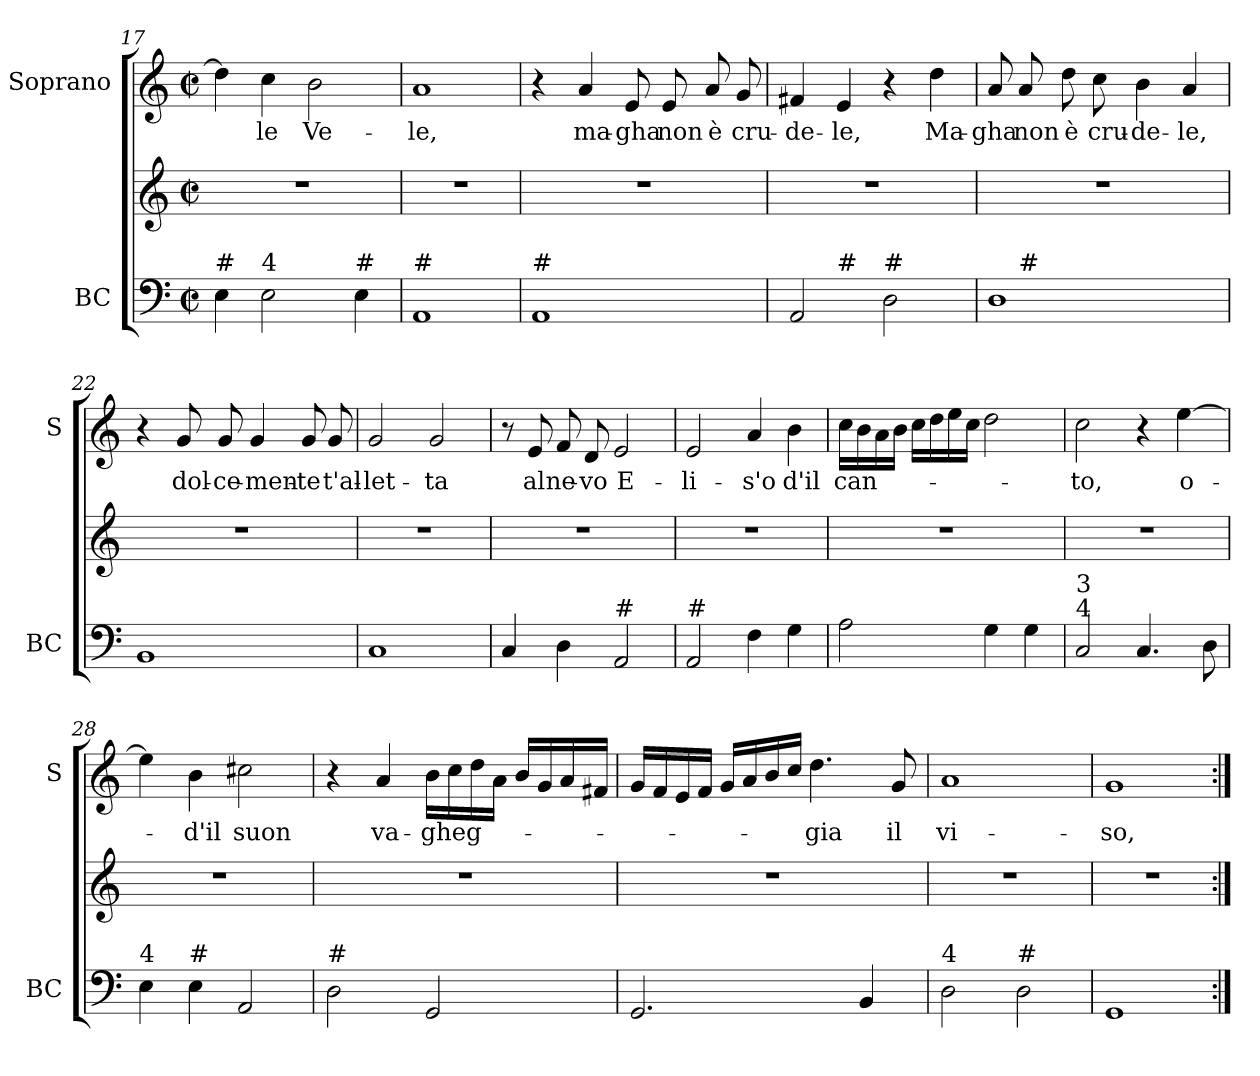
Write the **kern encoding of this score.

**kern	**kern	**kern	**text
*part2	*part2	*part1	*part1
*staff3	*staff2	*staff1	*staff1
*I"BC	*	*I"Soprano	*
*I'BC	*	*I'S	*
*clefF4	*clefG2	*clefG2	*
*k[]	*k[]	*k[]	*
*C:	*C:	*C:	*
*M2/2	*M2/2	*M2/2	*
*met(c|)	*met(c|)	*met(c|)	*
=17	=17	=17	=17
!LO:TX:a:t=#	!	!	!
4E\	1r	4dd\]	.
!LO:TX:a:t=4	!	!	!
!	!	!	!LO:LY:b
2E\	.	4cc\	le
!	!	!	!LO:LY:b
.	.	2b\	Ve-
!LO:TX:a:t=#	!	!	!
4E\	.	.	.
=18	=18	=18	=18
!LO:TX:a:t=#	!	!	!
!	!	!	!LO:LY:b
1AA	1r	1a	-le,
=19	=19	=19	=19
!LO:TX:a:t=#	!	!	!
1AA	1r	4r	.
!	!	!	!LO:LY:b
.	.	4a/	ma-
!	!	!	!LO:LY:b
.	.	8e/	-gha
!	!	!	!LO:LY:b
.	.	8e/	non
!	!	!	!LO:LY:b
.	.	8a/	è
!	!	!	!LO:LY:b
.	.	8g/	cru-
!!LO:LB:g=z
=20	=20	=20	=20
!	!	!	!LO:LY:b
*^	*	*	*
2AA/	4ryy	1r	4f#X/	-de-
!	!LO:TX:a:t=#	!	!	!
!	!	!	!	!LO:LY:b
.	2.ryy	.	4e/	-le,
!LO:TX:a:t=#	!	!	!	!
2D\	.	.	4r	.
!	!	!	!	!LO:LY:b
.	.	.	4dd\	Ma-
=21	=21	=21	=21	=21
!	!	!	!	!LO:LY:b
1D	8ryy	1r	8a/	-gha
!	!LO:TX:a:t=#	!	!	!
!	!	!	!	!LO:LY:b
.	2..ryy	.	8a/	non
!	!	!	!	!LO:LY:b
.	.	.	8dd\	è
!	!	!	!	!LO:LY:b
.	.	.	8cc\	cru-
!	!	!	!	!LO:LY:b
.	.	.	4b\	-de-
!	!	!	!	!LO:LY:b
.	.	.	4a/	-le,
*v	*v	*	*	*
=22	=22	=22	=22
1BB	1r	4r	.
!	!	!	!LO:LY:b
.	.	8g/	dol-
!	!	!	!LO:LY:b
.	.	8g/	-ce-
!	!	!	!LO:LY:b
.	.	4g/	-men-
!	!	!	!LO:LY:b
.	.	8g/	-te
!	!	!	!LO:LY:b
.	.	8g/	t'al-
=23	=23	=23	=23
!	!	!	!LO:LY:b
1C	1r	2g/	-let-
!	!	!	!LO:LY:b
.	.	2g/	-ta
=24	=24	=24	=24
4C/	1r	8r	.
!	!	!	!LO:LY:b
.	.	8e/	al
!	!	!	!LO:LY:b
4D\	.	8f/	ne-
!	!	!	!LO:LY:b
.	.	8d/	-vo
!LO:TX:a:t=#	!	!	!
!	!	!	!LO:LY:b
2AA/	.	2e/	E-
!!LO:LB:g=z
=25	=25	=25	=25
!LO:TX:a:t=#	!	!	!
!	!	!	!LO:LY:b
2AA/	1r	2e/	-li-
!	!	!	!LO:LY:b
4F\	.	4a/	-s'o
!	!	!	!LO:LY:b
4G\	.	4b\	d'il
=26	=26	=26	=26
!	!	!	!LO:LY:b
2A\	1r	16cc\LL	can-
.	.	16b\	.
.	.	16a\	.
.	.	16b\JJ	.
.	.	16cc\LL	.
.	.	16dd\	.
.	.	16ee\	.
.	.	16cc\JJ	.
4G\	.	2dd\	.
4G\	.	.	.
=27	=27	=27	=27
!LO:TX:a:t=4	!	!	!
!LO:TX:a:t=3	!	!	!
!	!	!	!LO:LY:b
2C/	1r	2cc\	-to,
4.C/	.	4r	.
!	!	!	!LO:LY:b
.	.	[4ee\	o-
8D\	.	.	.
=28	=28	=28	=28
!LO:TX:a:t=4	!	!	!
4E\	1r	4ee\]	.
!LO:TX:a:t=#	!	!	!
!	!	!	!LO:LY:b
4E\	.	4b\	-d'il
!	!	!	!LO:LY:b
2AA/	.	2cc#X\	suon
!!LO:LB:g=z
=29	=29	=29	=29
!LO:TX:a:t=#	!	!	!
2D\	1r	4r	.
!	!	!	!LO:LY:b
.	.	4a/	va-
!	!	!	!LO:LY:b
2GG/	.	16b\LL	-gheg-
.	.	16cc\	.
.	.	16dd\	.
.	.	16a\JJ	.
.	.	16b/LL	.
.	.	16g/	.
.	.	16a/	.
.	.	16f#X/JJ	.
=30	=30	=30	=30
2.GG/	1r	16g/LL	.
.	.	16f/	.
.	.	16e/	.
.	.	16f/JJ	.
.	.	16g/LL	.
.	.	16a/	.
.	.	16b/	.
.	.	16cc/JJ	.
!	!	!	!LO:LY:b
.	.	4.dd\	-gia
4BB/	.	.	.
!	!	!	!LO:LY:b
.	.	8g/	il
=31	=31	=31	=31
!LO:TX:a:t=4	!	!	!
!	!	!	!LO:LY:b
2D\	1r	1a	vi-
!LO:TX:a:t=#	!	!	!
2D\	.	.	.
=32	=32	=32	=32
!	!	!	!LO:LY:b
1GG	1r	1g	-so,
=:|!	=:|!	=:|!	=:|!
*-	*-	*-	*-
